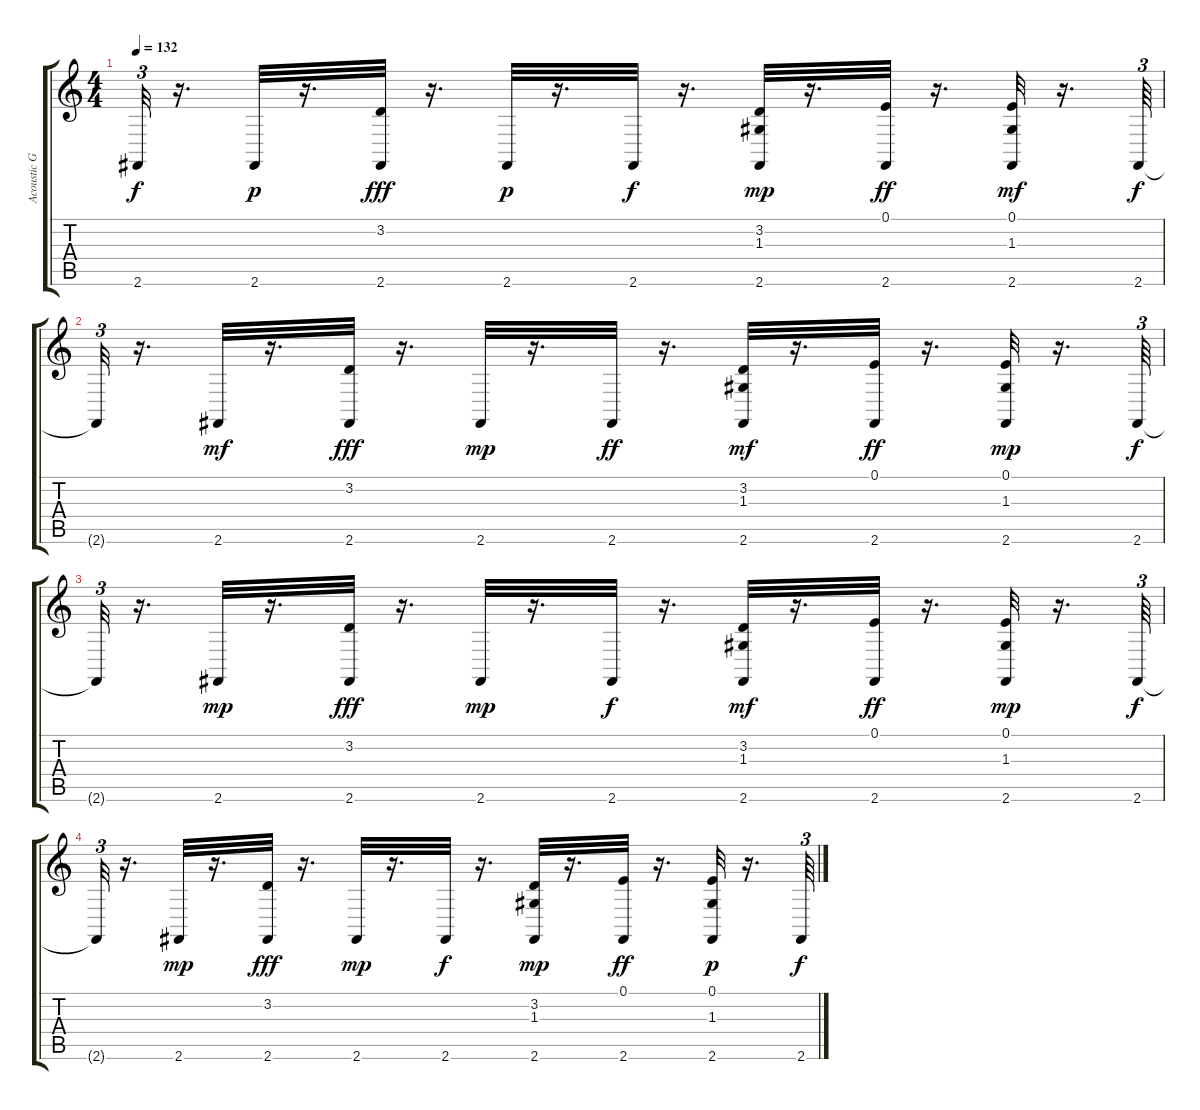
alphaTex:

\track ("Acoustic Grand" "Acoustic G") {instrument acousticgrandpiano}
\staff {score tabs}
\tuning (E4 B3 G3 D3 A2 E2) {hide}
\ts (4 4)
\tempo 132
\clef g2
\ks c
2.6{t}.32{tu (3 2) dy f} r.16{d} 2.6.32{dy p} r.16{d} (3.2 2.6).32{dy fff} r.16{d} 2.6.32{dy p} r.16{d} 2.6.32{dy f} r.16{d} (3.2 1.3 2.6).32{dy mp} r.16{d} (0.1 2.6).32{dy ff} r.16{d} (0.1 1.3 2.6).32{dy mf} r.16{d} 2.6.64{tu (3 2) dy f} |
2.6{t}.32{tu (3 2)} r.16{d} 2.6.32{dy mf} r.16{d} (3.2 2.6).32{dy fff} r.16{d} 2.6.32{dy mp} r.16{d} 2.6.32{dy ff} r.16{d} (3.2 1.3 2.6).32{dy mf} r.16{d} (0.1 2.6).32{dy ff} r.16{d} (0.1 1.3 2.6).32{dy mp} r.16{d} 2.6.64{tu (3 2) dy f} |
2.6{t}.32{tu (3 2)} r.16{d} 2.6.32{dy mp} r.16{d} (3.2 2.6).32{dy fff} r.16{d} 2.6.32{dy mp} r.16{d} 2.6.32{dy f} r.16{d} (3.2 1.3 2.6).32{dy mf} r.16{d} (0.1 2.6).32{dy ff} r.16{d} (0.1 1.3 2.6).32{dy mp} r.16{d} 2.6.64{tu (3 2) dy f} |
2.6{t}.32{tu (3 2)} r.16{d} 2.6.32{dy mp} r.16{d} (3.2 2.6).32{dy fff} r.16{d} 2.6.32{dy mp} r.16{d} 2.6.32{dy f} r.16{d} (3.2 1.3 2.6).32{dy mp} r.16{d} (0.1 2.6).32{dy ff} r.16{d} (0.1 1.3 2.6).32{dy p} r.16{d} 2.6.64{tu (3 2) dy f}
